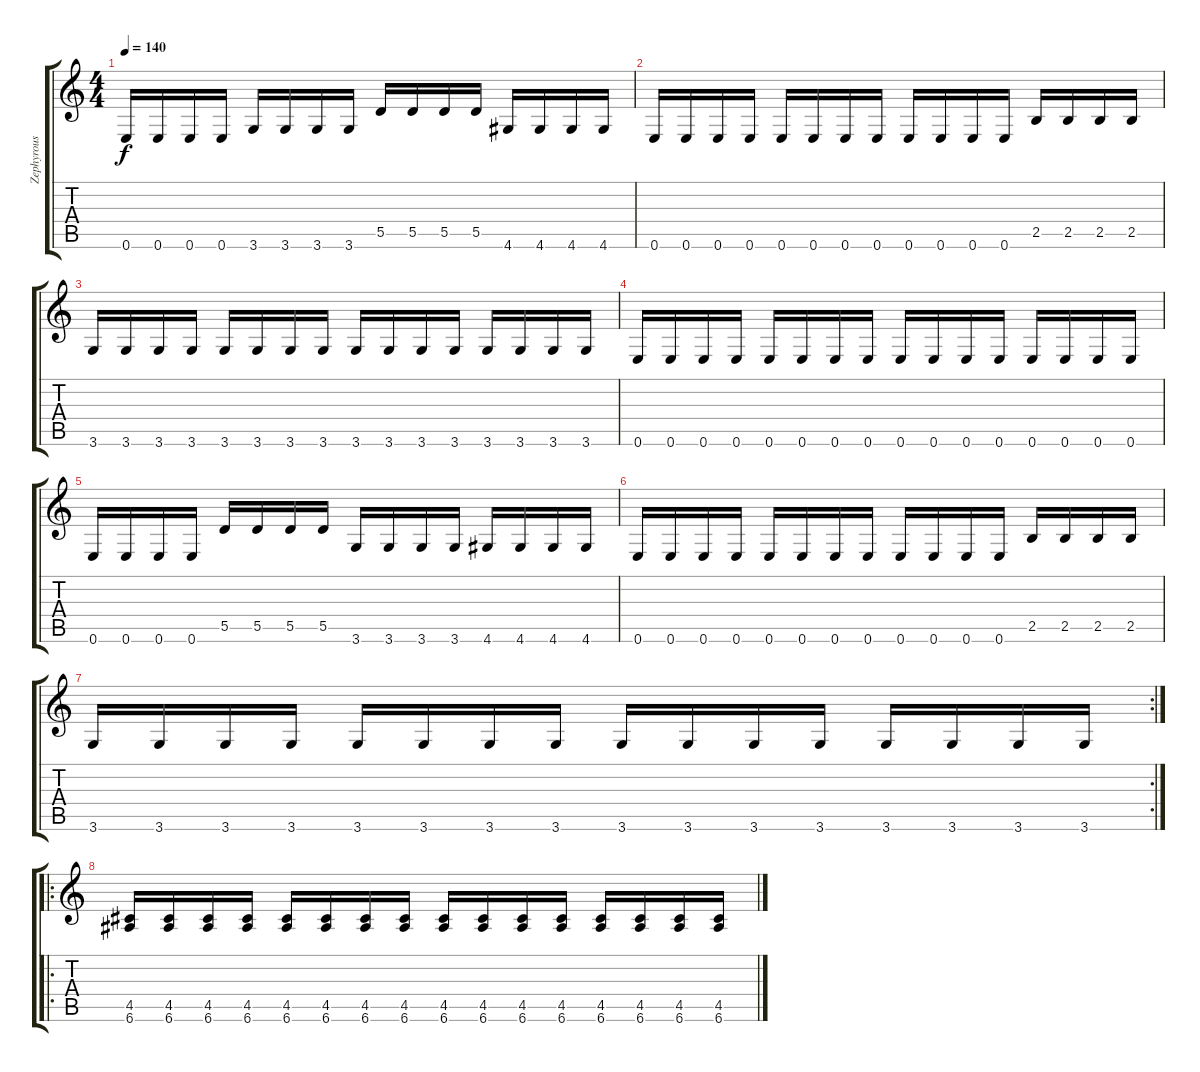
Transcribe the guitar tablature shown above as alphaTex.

\track ("Zephyrous" "Zephyrous") {instrument distortionguitar}
\staff {score tabs}
\tuning (E4 B3 G3 D3 A2 E2) {hide}
\ts (4 4)
\tempo 140
\clef g2
\ks c
0.6.16{dy f} 0.6.16 0.6.16 0.6.16 3.6.16 3.6.16 3.6.16 3.6.16 5.5.16 5.5.16 5.5.16 5.5.16 4.6.16 4.6.16 4.6.16 4.6.16 |
0.6.16 0.6.16 0.6.16 0.6.16 0.6.16 0.6.16 0.6.16 0.6.16 0.6.16 0.6.16 0.6.16 0.6.16 2.5.16 2.5.16 2.5.16 2.5.16 |
3.6.16 3.6.16 3.6.16 3.6.16 3.6.16 3.6.16 3.6.16 3.6.16 3.6.16 3.6.16 3.6.16 3.6.16 3.6.16 3.6.16 3.6.16 3.6.16 |
0.6.16 0.6.16 0.6.16 0.6.16 0.6.16 0.6.16 0.6.16 0.6.16 0.6.16 0.6.16 0.6.16 0.6.16 0.6.16 0.6.16 0.6.16 0.6.16 |
0.6.16 0.6.16 0.6.16 0.6.16 5.5.16 5.5.16 5.5.16 5.5.16 3.6.16 3.6.16 3.6.16 3.6.16 4.6.16 4.6.16 4.6.16 4.6.16 |
0.6.16 0.6.16 0.6.16 0.6.16 0.6.16 0.6.16 0.6.16 0.6.16 0.6.16 0.6.16 0.6.16 0.6.16 2.5.16 2.5.16 2.5.16 2.5.16 |
\rc 2
3.6.16 3.6.16 3.6.16 3.6.16 3.6.16 3.6.16 3.6.16 3.6.16 3.6.16 3.6.16 3.6.16 3.6.16 3.6.16 3.6.16 3.6.16 3.6.16 |
\ro
(4.5 6.6).16 (4.5 6.6).16 (4.5 6.6).16 (4.5 6.6).16 (4.5 6.6).16 (4.5 6.6).16 (4.5 6.6).16 (4.5 6.6).16 (4.5 6.6).16 (4.5 6.6).16 (4.5 6.6).16 (4.5 6.6).16 (4.5 6.6).16 (4.5 6.6).16 (4.5 6.6).16 (4.5 6.6).16
